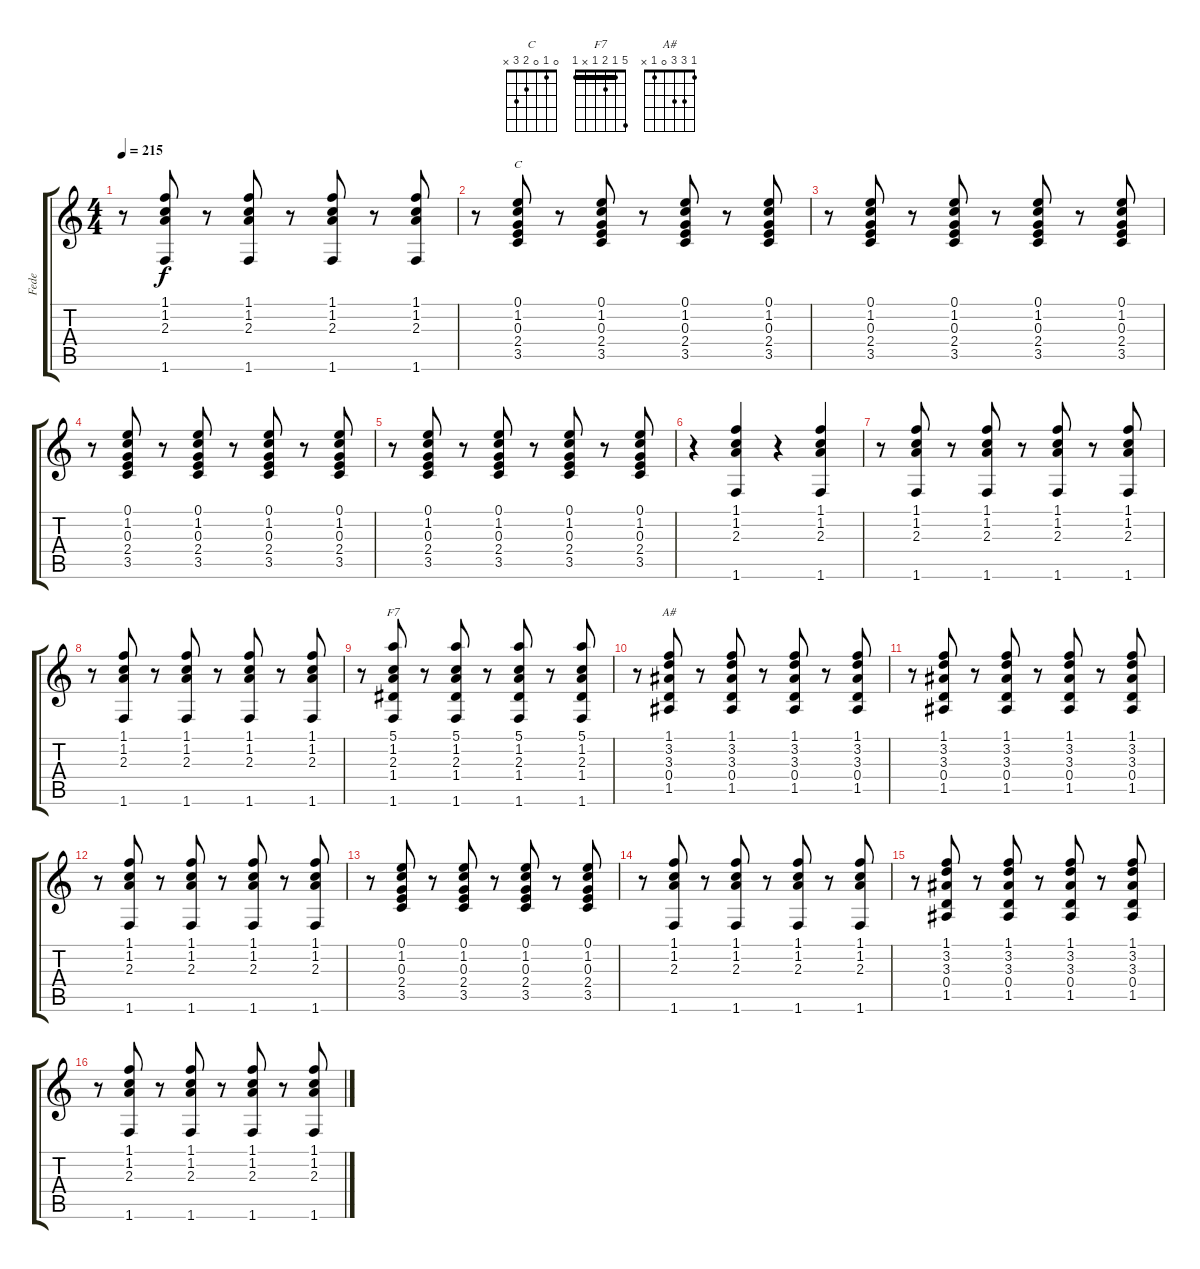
\track ("Fede" "Fede") {instrument electricguitarclean}
\staff {score tabs}
\tuning (E4 B3 G3 D3 A2 E2) {hide}
\chord ("C" 0 1 0 2 3 x)
\chord ("F7" 5 1 2 1 x 1) {barre 1}
\chord ("A#" 1 3 3 0 1 x)
\ts (4 4)
\tempo 215
\clef g2
\ks c
r.8{dy f} (1.1 1.2 2.3 1.6).8 r.8 (1.1 1.2 2.3 1.6).8 r.8 (1.1 1.2 2.3 1.6).8 r.8 (1.1 1.2 2.3 1.6).8 |
r.8 (0.1 1.2 0.3 2.4 3.5).8{ch "C"} r.8 (0.1 1.2 0.3 2.4 3.5).8 r.8 (0.1 1.2 0.3 2.4 3.5).8 r.8 (0.1 1.2 0.3 2.4 3.5).8 |
r.8 (0.1 1.2 0.3 2.4 3.5).8 r.8 (0.1 1.2 0.3 2.4 3.5).8 r.8 (0.1 1.2 0.3 2.4 3.5).8 r.8 (0.1 1.2 0.3 2.4 3.5).8 |
r.8 (0.1 1.2 0.3 2.4 3.5).8 r.8 (0.1 1.2 0.3 2.4 3.5).8 r.8 (0.1 1.2 0.3 2.4 3.5).8 r.8 (0.1 1.2 0.3 2.4 3.5).8 |
r.8 (0.1 1.2 0.3 2.4 3.5).8 r.8 (0.1 1.2 0.3 2.4 3.5).8 r.8 (0.1 1.2 0.3 2.4 3.5).8 r.8 (0.1 1.2 0.3 2.4 3.5).8 |
r.4 (1.1 1.2 2.3 1.6).4 r.4 (1.1 1.2 2.3 1.6).4 |
r.8 (1.1 1.2 2.3 1.6).8 r.8 (1.1 1.2 2.3 1.6).8 r.8 (1.1 1.2 2.3 1.6).8 r.8 (1.1 1.2 2.3 1.6).8 |
r.8 (1.1 1.2 2.3 1.6).8 r.8 (1.1 1.2 2.3 1.6).8 r.8 (1.1 1.2 2.3 1.6).8 r.8 (1.1 1.2 2.3 1.6).8 |
r.8 (5.1 1.2 2.3 1.4 1.6).8{ch "F7"} r.8 (5.1 1.2 2.3 1.4 1.6).8 r.8 (5.1 1.2 2.3 1.4 1.6).8 r.8 (5.1 1.2 2.3 1.4 1.6).8 |
r.8 (1.1 3.2 3.3 0.4 1.5).8{ch "A#"} r.8 (1.1 3.2 3.3 0.4 1.5).8 r.8 (1.1 3.2 3.3 0.4 1.5).8 r.8 (1.1 3.2 3.3 0.4 1.5).8 |
r.8 (1.1 3.2 3.3 0.4 1.5).8 r.8 (1.1 3.2 3.3 0.4 1.5).8 r.8 (1.1 3.2 3.3 0.4 1.5).8 r.8 (1.1 3.2 3.3 0.4 1.5).8 |
r.8 (1.1 1.2 2.3 1.6).8 r.8 (1.1 1.2 2.3 1.6).8 r.8 (1.1 1.2 2.3 1.6).8 r.8 (1.1 1.2 2.3 1.6).8 |
r.8 (0.1 1.2 0.3 2.4 3.5).8 r.8 (0.1 1.2 0.3 2.4 3.5).8 r.8 (0.1 1.2 0.3 2.4 3.5).8 r.8 (0.1 1.2 0.3 2.4 3.5).8 |
r.8 (1.1 1.2 2.3 1.6).8 r.8 (1.1 1.2 2.3 1.6).8 r.8 (1.1 1.2 2.3 1.6).8 r.8 (1.1 1.2 2.3 1.6).8 |
r.8 (1.1 3.2 3.3 0.4 1.5).8 r.8 (1.1 3.2 3.3 0.4 1.5).8 r.8 (1.1 3.2 3.3 0.4 1.5).8 r.8 (1.1 3.2 3.3 0.4 1.5).8 |
r.8 (1.1 1.2 2.3 1.6).8 r.8 (1.1 1.2 2.3 1.6).8 r.8 (1.1 1.2 2.3 1.6).8 r.8 (1.1 1.2 2.3 1.6).8
